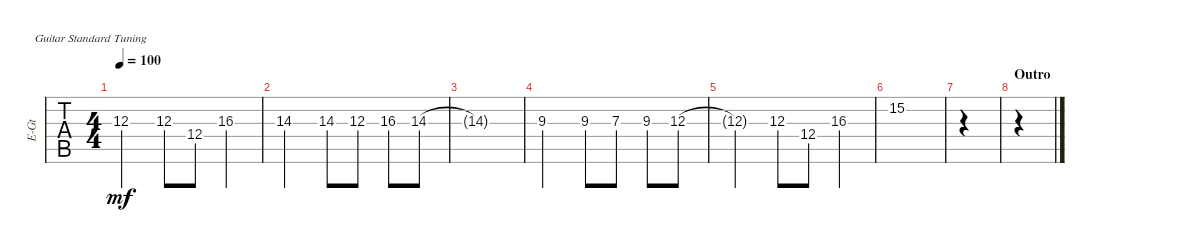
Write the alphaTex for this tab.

\defaultSystemsLayout 4
\bracketExtendMode groupsimilarinstruments
\otherSystemsTrackNameOrientation horizontal
\track ("Vocals" "E-Gt") {mute instrument electricguitarclean}
\staff {tabs}
\tuning (E4 B3 G3 D3 A2 E2)
\ts (4 4)
\tempo 100
\clef g2
\ks c
12.3{t}.2{dy mf} 12.3.8 12.4.8 16.3.4 |
14.3.2 14.3.8 12.3.8 16.3.8 14.3.8 |
14.3{t}.1 |
9.3.2 9.3.8 7.3.8 9.3.8 12.3.8 |
12.3{t}.2 12.3.8 12.4.8 16.3.4 |
15.2.1 |
|
\section ("" "Outro")
